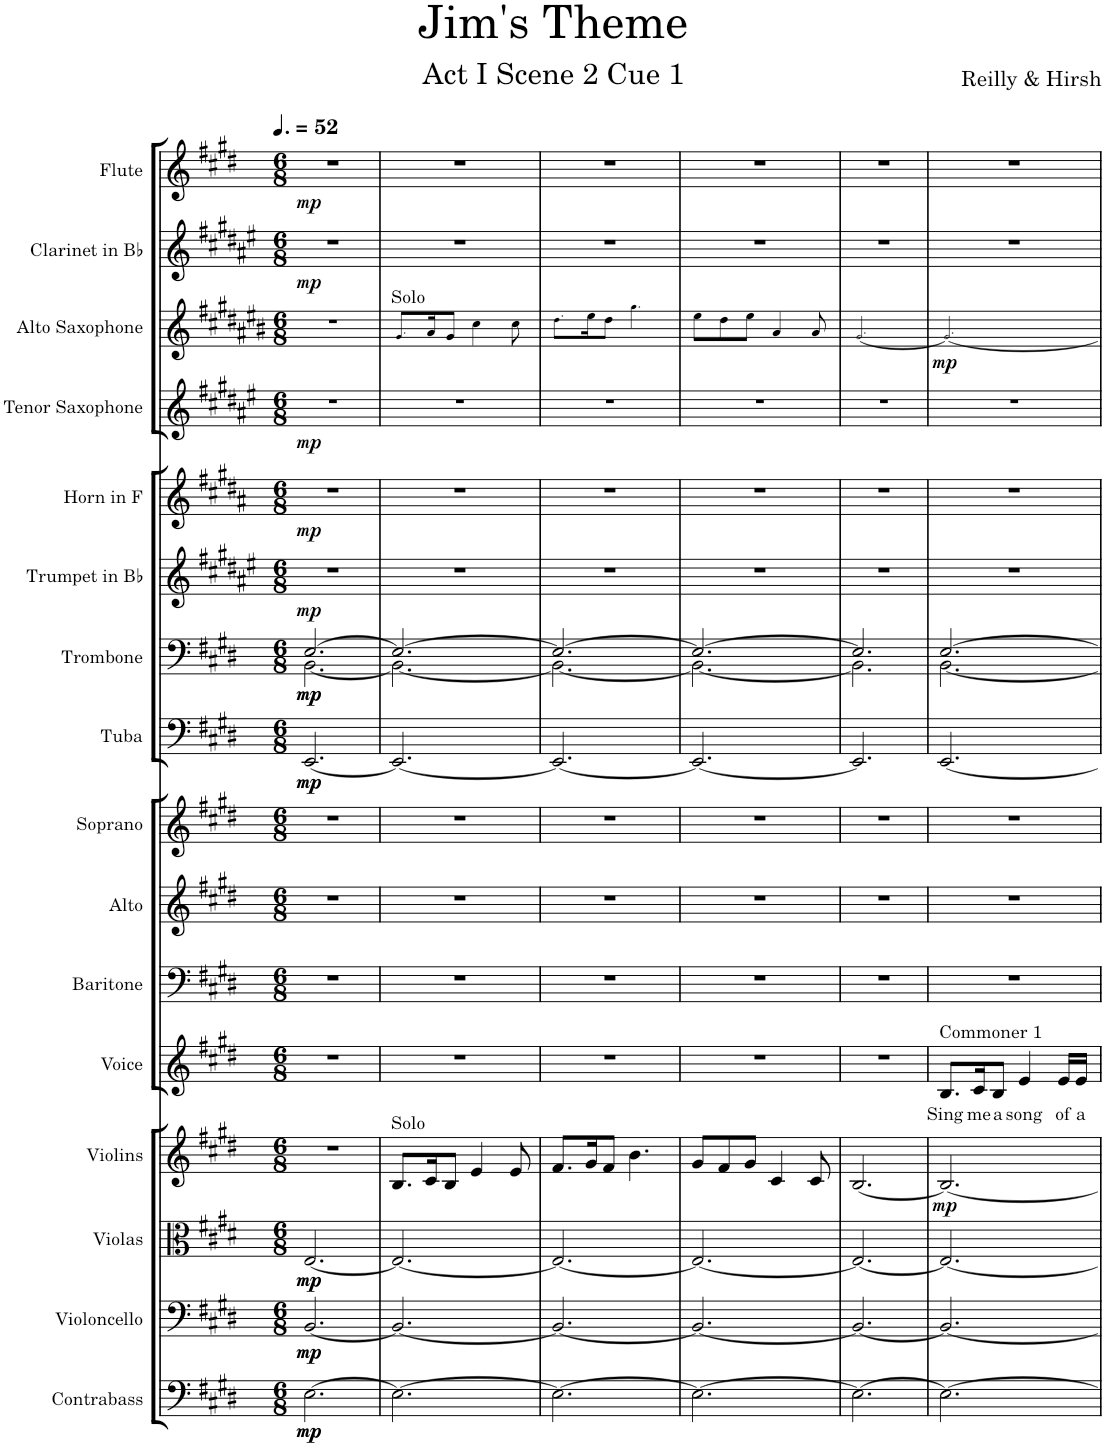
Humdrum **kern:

**kern	**dynam	**kern	**dynam	**kern	**dynam	**kern	**dynam	**kern	**text	**kern	**kern	**kern	**kern	**dynam	**kern	**dynam	**kern	**dynam	**kern	**dynam	**kern	**dynam	**kern	**dynam	**kern	**dynam	**kern	**dynam
*part16	*part16	*part15	*part15	*part14	*part14	*part13	*part13	*part12	*part12	*part11	*part10	*part9	*part8	*part8	*part7	*part7	*part6	*part6	*part5	*part5	*part4	*part4	*part3	*part3	*part2	*part2	*part1	*part1
*staff16	*staff16	*staff15	*staff15	*staff14	*staff14	*staff13	*staff13	*staff12	*staff12	*staff11	*staff10	*staff9	*staff8	*staff8	*staff7	*staff7	*staff6	*staff6	*staff5	*staff5	*staff4	*staff4	*staff3	*staff3	*staff2	*staff2	*staff1	*staff1
*I"Contrabass	*	*I"Violoncello	*	*I"Violas	*	*I"Violins	*	*I"Voice	*	*I"Baritone	*I"Alto	*I"Soprano	*I"Tuba	*	*I"Trombone	*	*I"Trumpet in Bb	*	*I"Horn in F	*	*I"Tenor Saxophone	*	*I"Alto Saxophone	*	*I"Clarinet in Bb	*	*I"Flute	*
*I'Cb.	*	*I'Vc.	*	*I'Vlas.	*	*I'Vlns.	*	*I'Vo.	*	*I'Bar.	*I'A.	*I'S.	*I'Tba.	*	*I'Tbn.	*	*I'Tpt. in Bb	*	*I'Hn. in F	*	*I'T. Sax.	*	*I'A. Sax.	*	*I'Cl. in Bb	*	*I'Fl.	*
*clefF4	*	*clefF4	*	*clefC3	*	*clefG2	*	*clefG2	*	*clefF4	*clefG2	*clefG2	*clefF4	*	*clefF4	*	*clefG2	*	*clefG2	*	*clefG2	*	*clefG2	*	*clefG2	*	*clefG2	*
*Trd7c12	*	*	*	*	*	*	*	*	*	*	*	*	*	*	*	*	*Trd1c2	*	*Trd4c7	*	*Trd8c14	*	*Trd5c9	*	*Trd1c2	*	*	*
*k[f#c#g#d#]	*	*k[f#c#g#d#]	*	*k[f#c#g#d#]	*	*k[f#c#g#d#]	*	*k[f#c#g#d#]	*	*k[f#c#g#d#]	*k[f#c#g#d#]	*k[f#c#g#d#]	*k[f#c#g#d#]	*	*k[f#c#g#d#]	*	*k[f#c#g#d#a#e#]	*	*k[f#c#g#d#a#]	*	*k[f#c#g#d#a#e#]	*	*k[f#c#g#d#a#e#b#]	*	*k[f#c#g#d#a#e#]	*	*k[f#c#g#d#]	*
*M6/8	*	*M6/8	*	*M6/8	*	*M6/8	*	*M6/8	*	*M6/8	*M6/8	*M6/8	*M6/8	*	*M6/8	*	*M6/8	*	*M6/8	*	*M6/8	*	*M6/8	*	*M6/8	*	*M6/8	*
*MM78	*	*MM78	*	*MM78	*	*MM78	*	*MM78	*	*MM78	*MM78	*MM78	*MM78	*	*MM78	*	*MM78	*	*MM78	*	*MM78	*	*MM78	*	*MM78	*	*MM78	*
=1	=1	=1	=1	=1	=1	=1	=1	=1	=1	=1	=1	=1	=1	=1	=1	=1	=1	=1	=1	=1	=1	=1	=1	=1	=1	=1	=1	=1
*	*	*	*	*	*	*	*	*	*	*	*	*	*	*	*^	*	*	*	*	*	*	*	*	*	*	*	*	*
!	!LO:DY:b	!	!	!	!	!	!	!	!	!	!	!	!	!	!	!	!	!	!	!	!	!	!	!	!	!	!	!	!
!	!LO:DY:n=1:b	!	!LO:DY:b	!	!	!	!	!	!	!	!	!	!	!	!	!	!	!	!	!	!	!	!	!	!	!	!	!	!
!	!	!	!LO:DY:n=1:b	!	!LO:DY:b	!	!	!	!	!	!	!	!	!	!	!	!	!	!	!	!	!	!	!	!	!	!	!	!
!	!	!	!	!	!LO:DY:n=1:b	!	!	!	!	!	!	!	!	!LO:DY:b	!	!	!	!	!	!	!	!	!	!	!	!	!	!	!
!	!	!	!	!	!	!	!	!	!	!	!	!	!	!LO:DY:n=1:b	!	!	!LO:DY:b	!	!	!	!	!	!	!	!	!	!	!	!
!	!	!	!	!	!	!	!	!	!	!	!	!	!	!	!	!	!LO:DY:n=1:b	!	!LO:DY:b	!	!LO:DY:b	!	!LO:DY:b	!	!	!	!LO:DY:b	!	!LO:DY:b
[2.E\	mp mp	[2.BB/	mp mp	[2.E/	mp mp	2.r	.	2.r	.	2.r	2.r	2.r	[2.EE/	mp mp	[2.E/	[2.BB\	mp mp	2.r	mp	2.r	mp	2.r	mp	2.r	.	2.r	mp	2.r	mp
=2	=2	=2	=2	=2	=2	=2	=2	=2	=2	=2	=2	=2	=2	=2	=2	=2	=2	=2	=2	=2	=2	=2	=2	=2	=2	=2	=2	=2	=2
!	!	!	!	!	!	!	!	!	!	!	!	!	!	!	!	!	!	!	!	!	!	!	!	!LO:TX:a:t=Solo	!	!	!	!	!
!	!	!	!	!	!	!LO:TX:a:t=Solo	!	!	!	!	!	!	!	!	!	!	!	!	!	!	!	!	!	!	!	!	!	!	!
2.E\_	.	2.BB/_	.	2.E/_	.	8.B/L	.	2.r	.	2.r	2.r	2.r	2.EE/_	.	2.E/_	2.BB\_	.	2.r	.	2.r	.	2.r	.	8.g#!/L	.	2.r	.	2.r	.
.	.	.	.	.	.	16c#/K	.	.	.	.	.	.	.	.	.	.	.	.	.	.	.	.	.	16a#!/K	.	.	.	.	.
.	.	.	.	.	.	8B/J	.	.	.	.	.	.	.	.	.	.	.	.	.	.	.	.	.	8g#!/J	.	.	.	.	.
.	.	.	.	.	.	4e/	.	.	.	.	.	.	.	.	.	.	.	.	.	.	.	.	.	4cc#!\	.	.	.	.	.
.	.	.	.	.	.	8e/	.	.	.	.	.	.	.	.	.	.	.	.	.	.	.	.	.	8cc#!\	.	.	.	.	.
=3	=3	=3	=3	=3	=3	=3	=3	=3	=3	=3	=3	=3	=3	=3	=3	=3	=3	=3	=3	=3	=3	=3	=3	=3	=3	=3	=3	=3	=3
2.E\_	.	2.BB/_	.	2.E/_	.	8.f#/L	.	2.r	.	2.r	2.r	2.r	2.EE/_	.	2.E/_	2.BB\_	.	2.r	.	2.r	.	2.r	.	8.dd#!\L	.	2.r	.	2.r	.
.	.	.	.	.	.	16g#/K	.	.	.	.	.	.	.	.	.	.	.	.	.	.	.	.	.	16ee#!\K	.	.	.	.	.
.	.	.	.	.	.	8f#/J	.	.	.	.	.	.	.	.	.	.	.	.	.	.	.	.	.	8dd#!\J	.	.	.	.	.
.	.	.	.	.	.	4.b\	.	.	.	.	.	.	.	.	.	.	.	.	.	.	.	.	.	4.gg#!\	.	.	.	.	.
=4	=4	=4	=4	=4	=4	=4	=4	=4	=4	=4	=4	=4	=4	=4	=4	=4	=4	=4	=4	=4	=4	=4	=4	=4	=4	=4	=4	=4	=4
2.E\_	.	2.BB/_	.	2.E/_	.	8g#/L	.	2.r	.	2.r	2.r	2.r	2.EE/_	.	2.E/_	2.BB\_	.	2.r	.	2.r	.	2.r	.	8ee#!\L	.	2.r	.	2.r	.
.	.	.	.	.	.	8f#/	.	.	.	.	.	.	.	.	.	.	.	.	.	.	.	.	.	8dd#!\	.	.	.	.	.
.	.	.	.	.	.	8g#/J	.	.	.	.	.	.	.	.	.	.	.	.	.	.	.	.	.	8ee#!\J	.	.	.	.	.
.	.	.	.	.	.	4c#/	.	.	.	.	.	.	.	.	.	.	.	.	.	.	.	.	.	4a#!/	.	.	.	.	.
.	.	.	.	.	.	8c#/	.	.	.	.	.	.	.	.	.	.	.	.	.	.	.	.	.	8a#!/	.	.	.	.	.
=5	=5	=5	=5	=5	=5	=5	=5	=5	=5	=5	=5	=5	=5	=5	=5	=5	=5	=5	=5	=5	=5	=5	=5	=5	=5	=5	=5	=5	=5
2.E\_	.	2.BB/_	.	2.E/_	.	[2.B/	.	2.r	.	2.r	2.r	2.r	2.EE/]	.	2.E/]	2.BB\]	.	2.r	.	2.r	.	2.r	.	[2.g#!/	.	2.r	.	2.r	.
=6	=6	=6	=6	=6	=6	=6	=6	=6	=6	=6	=6	=6	=6	=6	=6	=6	=6	=6	=6	=6	=6	=6	=6	=6	=6	=6	=6	=6	=6
!	!	!	!	!	!	!	!	!LO:TX:a:t=Commoner 1	!	!	!	!	!	!	!	!	!	!	!	!	!	!	!	!	!	!	!	!	!
!	!	!	!	!	!	!	!LO:DY:b	!	!LO:LY:b	!	!	!	!	!	!	!	!	!	!	!	!	!	!	!	!LO:DY:b	!	!	!	!
2.E\_	.	2.BB/_	.	2.E/_	.	2.B/_	mp	8.B/L	Sing	2.r	2.r	2.r	[2.EE/	.	[2.E/	[2.BB\	.	2.r	.	2.r	.	2.r	.	2.g#!/_	mp	2.r	.	2.r	.
!	!	!	!	!	!	!	!	!	!LO:LY:b	!	!	!	!	!	!	!	!	!	!	!	!	!	!	!	!	!	!	!	!
.	.	.	.	.	.	.	.	16c#/K	me	.	.	.	.	.	.	.	.	.	.	.	.	.	.	.	.	.	.	.	.
!	!	!	!	!	!	!	!	!	!LO:LY:b	!	!	!	!	!	!	!	!	!	!	!	!	!	!	!	!	!	!	!	!
.	.	.	.	.	.	.	.	8B/J	a	.	.	.	.	.	.	.	.	.	.	.	.	.	.	.	.	.	.	.	.
!	!	!	!	!	!	!	!	!	!LO:LY:b	!	!	!	!	!	!	!	!	!	!	!	!	!	!	!	!	!	!	!	!
.	.	.	.	.	.	.	.	4e/	song	.	.	.	.	.	.	.	.	.	.	.	.	.	.	.	.	.	.	.	.
!	!	!	!	!	!	!	!	!	!LO:LY:b	!	!	!	!	!	!	!	!	!	!	!	!	!	!	!	!	!	!	!	!
.	.	.	.	.	.	.	.	16e/LL	of	.	.	.	.	.	.	.	.	.	.	.	.	.	.	.	.	.	.	.	.
!	!	!	!	!	!	!	!	!	!LO:LY:b	!	!	!	!	!	!	!	!	!	!	!	!	!	!	!	!	!	!	!	!
.	.	.	.	.	.	.	.	16e/JJ	a	.	.	.	.	.	.	.	.	.	.	.	.	.	.	.	.	.	.	.	.
*	*	*	*	*	*	*	*	*	*	*	*	*	*	*	*v	*v	*	*	*	*	*	*	*	*	*	*	*	*	*
=	=	=	=	=	=	=	=	=	=	=	=	=	=	=	=	=	=	=	=	=	=	=	=	=	=	=	=	=
*-	*-	*-	*-	*-	*-	*-	*-	*-	*-	*-	*-	*-	*-	*-	*-	*-	*-	*-	*-	*-	*-	*-	*-	*-	*-	*-	*-	*-
